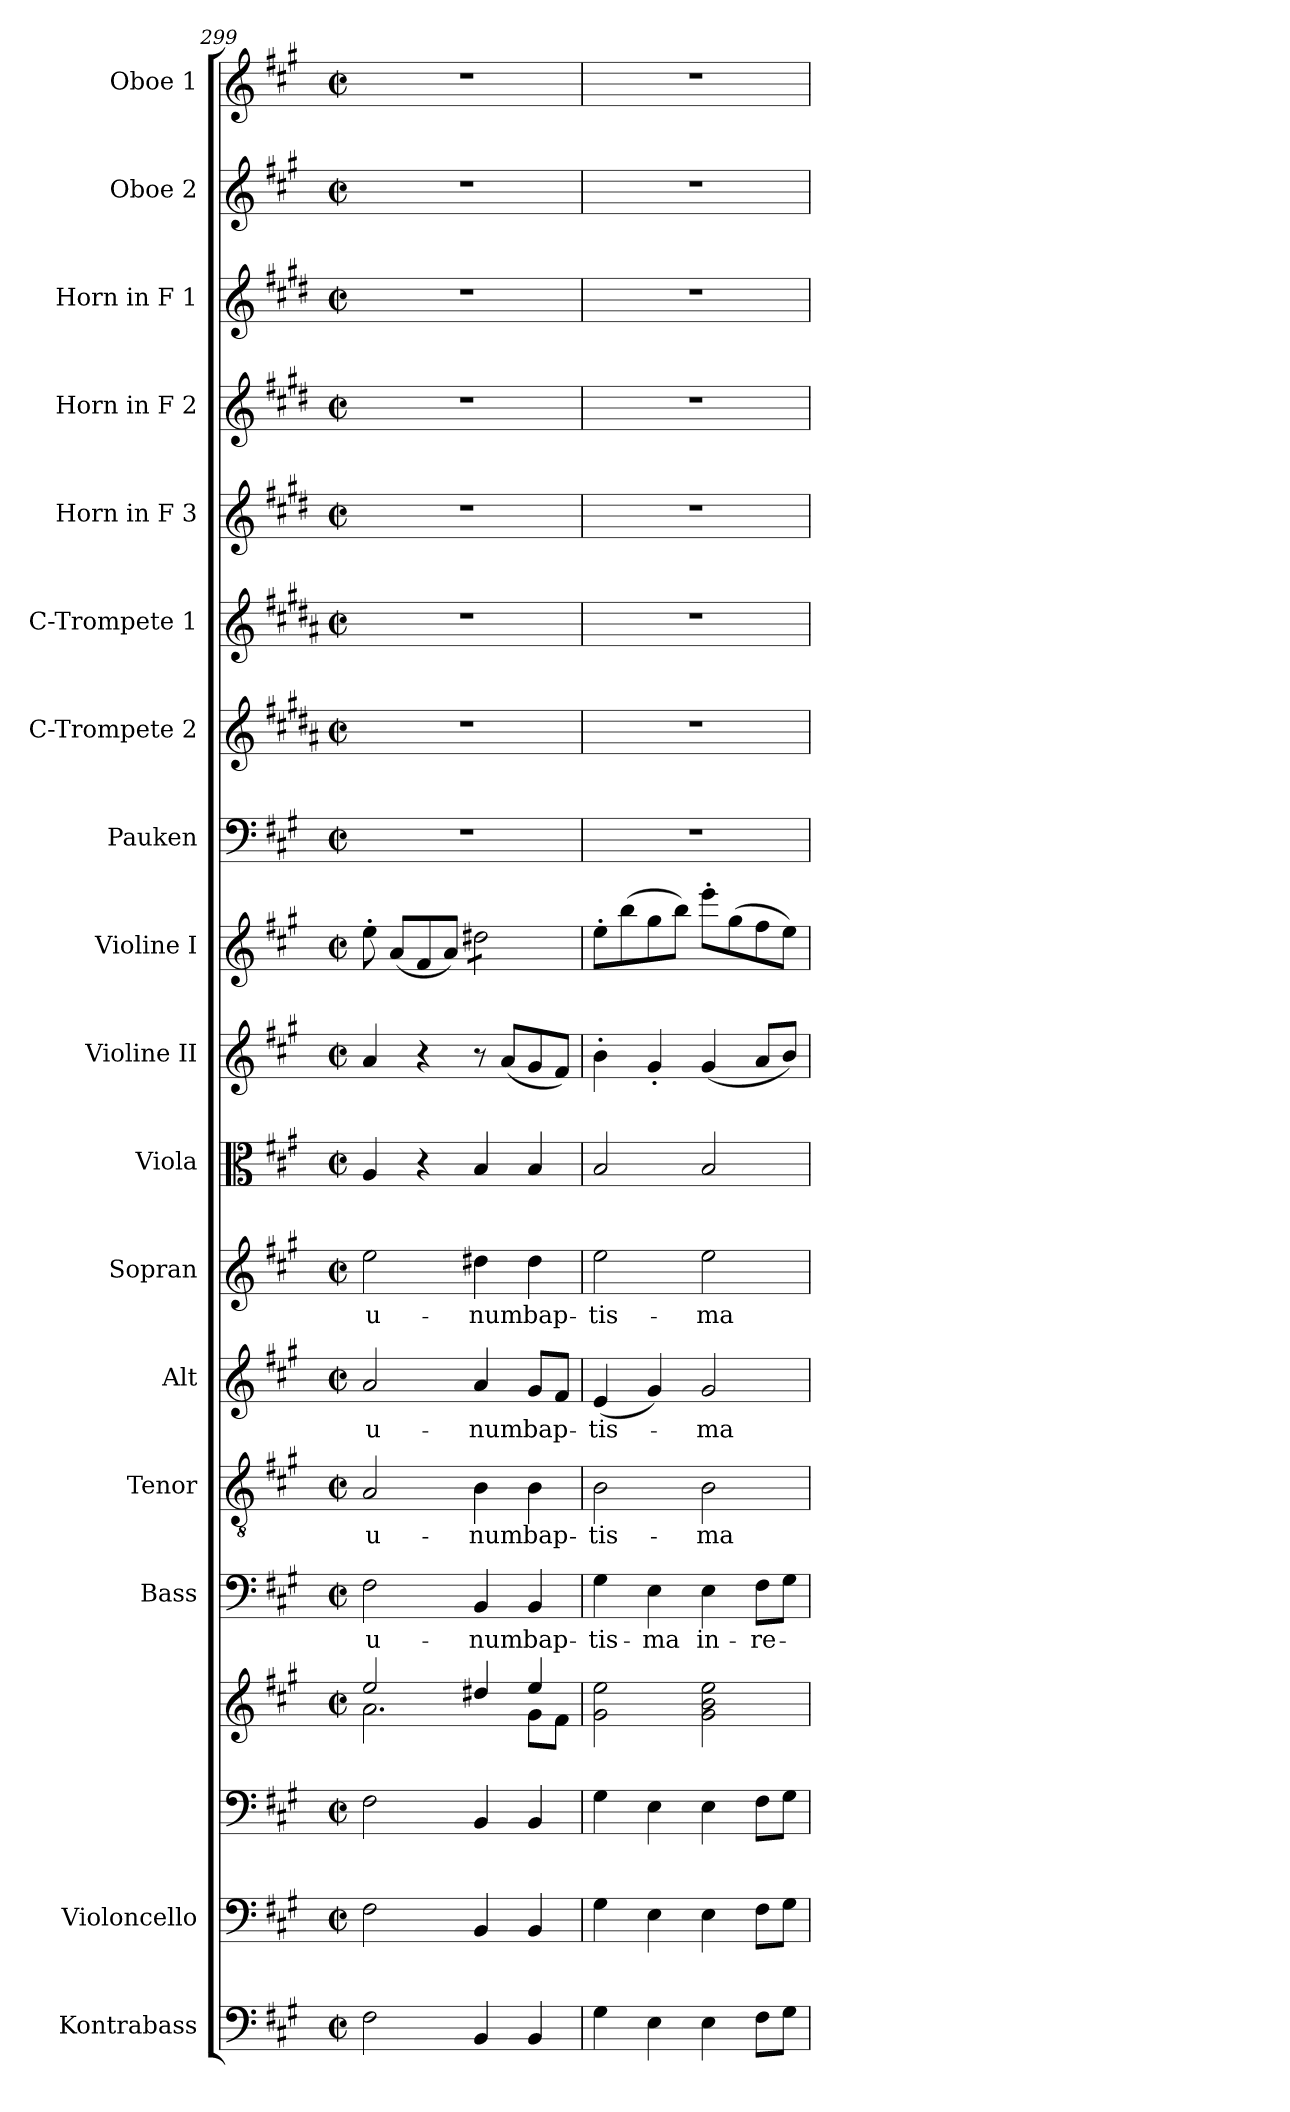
**kern	**kern	**kern	**kern	**kern	**text	**kern	**text	**kern	**text	**kern	**text	**kern	**kern	**kern	**kern	**kern	**kern	**kern	**kern	**kern	**kern	**kern
*part18	*part17	*part16	*part16	*part15	*part15	*part14	*part14	*part13	*part13	*part12	*part12	*part11	*part10	*part9	*part8	*part7	*part6	*part5	*part4	*part3	*part2	*part1
*staff19	*staff18	*staff17	*staff16	*staff15	*staff15	*staff14	*staff14	*staff13	*staff13	*staff12	*staff12	*staff11	*staff10	*staff9	*staff8	*staff7	*staff6	*staff5	*staff4	*staff3	*staff2	*staff1
*I"Kontrabass	*I"Violoncello	*	*	*I"Bass	*	*I"Tenor	*	*I"Alt	*	*I"Sopran	*	*I"Viola	*I"Violine II	*I"Violine I	*I"Pauken	*I"C-Trompete 2	*I"C-Trompete 1	*I"Horn in F 3	*I"Horn in F 2	*I"Horn in F 1	*I"Oboe 2	*I"Oboe 1
*I'Kb.	*I'Vc.	*	*	*I'B.	*	*I'T.	*	*I'A.	*	*I'S.	*	*I'Vla.	*I'Vl. II	*I'Vl. I	*I'Pk.	*I'C Trp. 2	*I'C Trp. 1	*	*	*	*I'Ob. 2	*I'Ob. 1
*clefF4	*clefF4	*clefF4	*clefG2	*clefF4	*	*clefGv2	*	*clefG2	*	*clefG2	*	*clefC3	*clefG2	*clefG2	*clefF4	*clefG2	*clefG2	*clefG2	*clefG2	*clefG2	*clefG2	*clefG2
*ITrd7c12	*	*	*	*	*	*	*	*	*	*	*	*	*	*	*	*ITrd1c2	*ITrd1c2	*ITrd4c7	*ITrd4c7	*ITrd4c7	*	*
*k[f#c#g#]	*k[f#c#g#]	*k[f#c#g#]	*k[f#c#g#]	*k[f#c#g#]	*	*k[f#c#g#]	*	*k[f#c#g#]	*	*k[f#c#g#]	*	*k[f#c#g#]	*k[f#c#g#]	*k[f#c#g#]	*k[f#c#g#]	*k[f#c#g#]	*k[f#c#g#]	*k[f#c#g#]	*k[f#c#g#]	*k[f#c#g#]	*k[f#c#g#]	*k[f#c#g#]
*A:	*A:	*A:	*A:	*A:	*	*A:	*	*A:	*	*A:	*	*A:	*A:	*A:	*A:	*A:	*A:	*A:	*A:	*A:	*A:	*A:
*M2/2	*M2/2	*M2/2	*M2/2	*M2/2	*	*M2/2	*	*M2/2	*	*M2/2	*	*M2/2	*M2/2	*M2/2	*M2/2	*M2/2	*M2/2	*M2/2	*M2/2	*M2/2	*M2/2	*M2/2
*met(c|)	*met(c|)	*met(c|)	*met(c|)	*met(c|)	*	*met(c|)	*	*met(c|)	*	*met(c|)	*	*met(c|)	*met(c|)	*met(c|)	*met(c|)	*met(c|)	*met(c|)	*met(c|)	*met(c|)	*met(c|)	*met(c|)	*met(c|)
=299	=299	=299	=299	=299	=299	=299	=299	=299	=299	=299	=299	=299	=299	=299	=299	=299	=299	=299	=299	=299	=299	=299
*	*	*	*^	*	*	*	*	*	*	*	*	*	*	*	*	*	*	*	*	*	*	*
!	!	!	!	!	!	!LO:LY:b	!	!LO:LY:b	!	!LO:LY:b	!	!LO:LY:b	!	!	!	!	!	!	!	!	!	!	!
2FF#\	2F#\	2F#\	2ee/	2.a\	2F#\	u-	2A/	u-	2a/	u-	2ee\	u-	4A/	4a/	8ee'>\	1r	1r	1r	1r	1r	1r	1r	1r
.	.	.	.	.	.	.	.	.	.	.	.	.	.	.	(<8a/L	.	.	.	.	.	.	.	.
.	.	.	.	.	.	.	.	.	.	.	.	.	4r	4r	8f#/	.	.	.	.	.	.	.	.
.	.	.	.	.	.	.	.	.	.	.	.	.	.	.	8a/J)	.	.	.	.	.	.	.	.
!	!	!	!	!	!	!LO:LY:b	!	!LO:LY:b	!	!LO:LY:b	!	!LO:LY:b	!	!	!	!	!	!	!	!	!	!	!
*	*	*	*	*	*	*	*	*	*	*	*	*	*	*	*tremolo	*	*	*	*	*	*	*	*
4BBB/	4BB/	4BB/	4dd#X/	.	4BB/	-num	4B\	-num	4a/	-num	4dd#X\	-num	4B/	8r	8dd#X\L	.	.	.	.	.	.	.	.
.	.	.	.	.	.	.	.	.	.	.	.	.	.	(<8a/L	8dd#X\	.	.	.	.	.	.	.	.
!	!	!	!	!	!	!LO:LY:b	!	!LO:LY:b	!	!LO:LY:b	!	!LO:LY:b	!	!	!	!	!	!	!	!	!	!	!
4BBB/	4BB/	4BB/	4ee/	8g#\L	4BB/	bap-	4B\	bap-	8g#/L	bap-	4dd#\	bap-	4B/	8g#/	8dd#X\	.	.	.	.	.	.	.	.
.	.	.	.	8f#\J	.	.	.	.	8f#/J	.	.	.	.	8f#/J)	8dd#X\J	.	.	.	.	.	.	.	.
*	*	*	*	*	*	*	*	*	*	*	*	*	*	*	*Xtremolo	*	*	*	*	*	*	*	*
=300	=300	=300	=300	=300	=300	=300	=300	=300	=300	=300	=300	=300	=300	=300	=300	=300	=300	=300	=300	=300	=300	=300	=300
!	!	!	!	!	!	!LO:LY:b	!	!LO:LY:b	!	!LO:LY:b	!	!LO:LY:b	!	!	!	!	!	!	!	!	!	!	!
*	*	*	*v	*v	*	*	*	*	*	*	*	*	*	*	*	*	*	*	*	*	*	*	*
4GG#\	4G#\	4G#\	2g#\ 2ee\	4G#\	-tis-	2B\	-tis-	(<4e/	-tis-	2ee\	-tis-	2B/	4b'>\	8ee'>\L	1r	1r	1r	1r	1r	1r	1r	1r
.	.	.	.	.	.	.	.	.	.	.	.	.	.	(>8bb\	.	.	.	.	.	.	.	.
!	!	!	!	!	!LO:LY:b	!	!	!	!	!	!	!	!	!	!	!	!	!	!	!	!	!
4EE\	4E\	4E\	.	4E\	-ma	.	.	4g#/)	.	.	.	.	4g#'</	8gg#\	.	.	.	.	.	.	.	.
.	.	.	.	.	.	.	.	.	.	.	.	.	.	8bb\J)	.	.	.	.	.	.	.	.
!	!	!	!	!	!LO:LY:b	!	!LO:LY:b	!	!LO:LY:b	!	!LO:LY:b	!	!	!	!	!	!	!	!	!	!	!
4EE\	4E\	4E\	2g#\ 2b\ 2ee\	4E\	in-	2B\	-ma	2g#/	-ma	2ee\	-ma	2B/	(<4g#/	8eee'>\L	.	.	.	.	.	.	.	.
.	.	.	.	.	.	.	.	.	.	.	.	.	.	(>8gg#\	.	.	.	.	.	.	.	.
!	!	!	!	!	!LO:LY:b	!	!	!	!	!	!	!	!	!	!	!	!	!	!	!	!	!
8FF#\L	8F#\L	8F#\L	.	8F#\L	-re-	.	.	.	.	.	.	.	8a/L	8ff#\	.	.	.	.	.	.	.	.
8GG#\J	8G#\J	8G#\J	.	8G#\J	.	.	.	.	.	.	.	.	8b/J)	8ee\J)	.	.	.	.	.	.	.	.
=	=	=	=	=	=	=	=	=	=	=	=	=	=	=	=	=	=	=	=	=	=	=
*-	*-	*-	*-	*-	*-	*-	*-	*-	*-	*-	*-	*-	*-	*-	*-	*-	*-	*-	*-	*-	*-	*-
